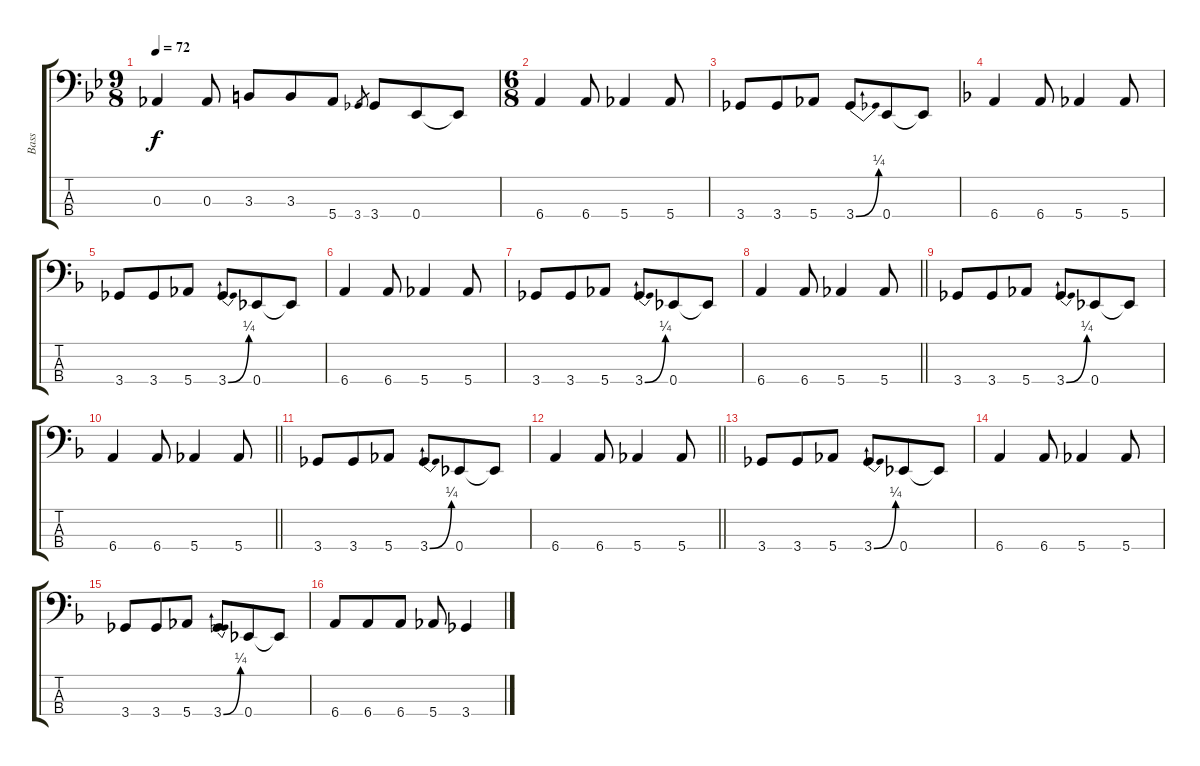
\track ("Bass" "Bass") {instrument electricbasspick}
\staff {score tabs}
\tuning (Gb2 Db2 Ab1 Eb1) {hide}
\ts (9 8)
\tempo 72
\clef f4
\ks bb
0.3.4{dy f} 0.3.8 3.3.8 3.3.8 5.4.8 3.4.8{gr} 3.4.8 0.4.8 0.4{t}.8 |
\ts (6 8)
6.4.4 6.4.8 5.4.4 5.4.8 |
3.4.8 3.4.8 5.4.8 3.4{be (bend 0 0 60 1)}.8 0.4.8 0.4{t}.8 |
\ks f
6.4.4 6.4.8 5.4.4 5.4.8 |
3.4.8 3.4.8 5.4.8 3.4{be (bend 0 0 60 1)}.8 0.4.8 0.4{t}.8 |
6.4.4 6.4.8 5.4.4 5.4.8 |
3.4.8 3.4.8 5.4.8 3.4{be (bend 0 0 60 1)}.8 0.4.8 0.4{t}.8 |
\barLineRight lightlight
6.4.4 6.4.8 5.4.4 5.4.8 |
3.4.8 3.4.8 5.4.8 3.4{be (bend 0 0 60 1)}.8 0.4.8 0.4{t}.8 |
\barLineRight lightlight
6.4.4 6.4.8 5.4.4 5.4.8 |
3.4.8 3.4.8 5.4.8 3.4{be (bend 0 0 60 1)}.8 0.4.8 0.4{t}.8 |
\barLineRight lightlight
6.4.4 6.4.8 5.4.4 5.4.8 |
3.4.8 3.4.8 5.4.8 3.4{be (bend 0 0 60 1)}.8 0.4.8 0.4{t}.8 |
6.4.4 6.4.8 5.4.4 5.4.8 |
3.4.8 3.4.8 5.4.8 3.4{be (bend 0 0 60 1)}.8 0.4.8 0.4{t}.8 |
6.4.8 6.4.8 6.4.8 5.4.8 3.4.4
